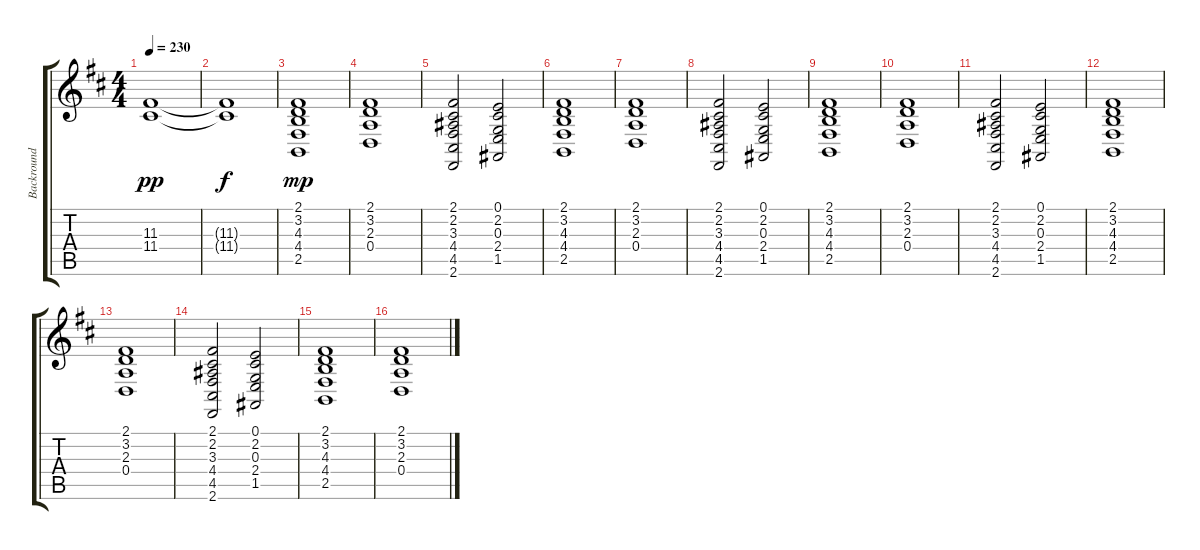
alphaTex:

\track ("Backround Guitar" "Backround ") {instrument rockorgan}
\staff {score tabs}
\tuning (E4 B3 G3 D3 A2 E2) {hide}
\ts (4 4)
\tempo 230
\clef g2
\ks d
(11.3 11.4).1{dy pp} |
(11.3{t} 11.4{t}).1{dy f} |
(2.1 3.2 4.3 4.4 2.5).1{dy mp} |
(2.1 3.2 2.3 0.4).1 |
(2.1 2.2 3.3 4.4 4.5 2.6).2 (0.1 2.2 0.3 2.4 1.5).2 |
(2.1 3.2 4.3 4.4 2.5).1 |
(2.1 3.2 2.3 0.4).1 |
(2.1 2.2 3.3 4.4 4.5 2.6).2 (0.1 2.2 0.3 2.4 1.5).2 |
(2.1 3.2 4.3 4.4 2.5).1 |
(2.1 3.2 2.3 0.4).1 |
(2.1 2.2 3.3 4.4 4.5 2.6).2 (0.1 2.2 0.3 2.4 1.5).2 |
(2.1 3.2 4.3 4.4 2.5).1 |
(2.1 3.2 2.3 0.4).1 |
(2.1 2.2 3.3 4.4 4.5 2.6).2 (0.1 2.2 0.3 2.4 1.5).2 |
(2.1 3.2 4.3 4.4 2.5).1 |
(2.1 3.2 2.3 0.4).1
